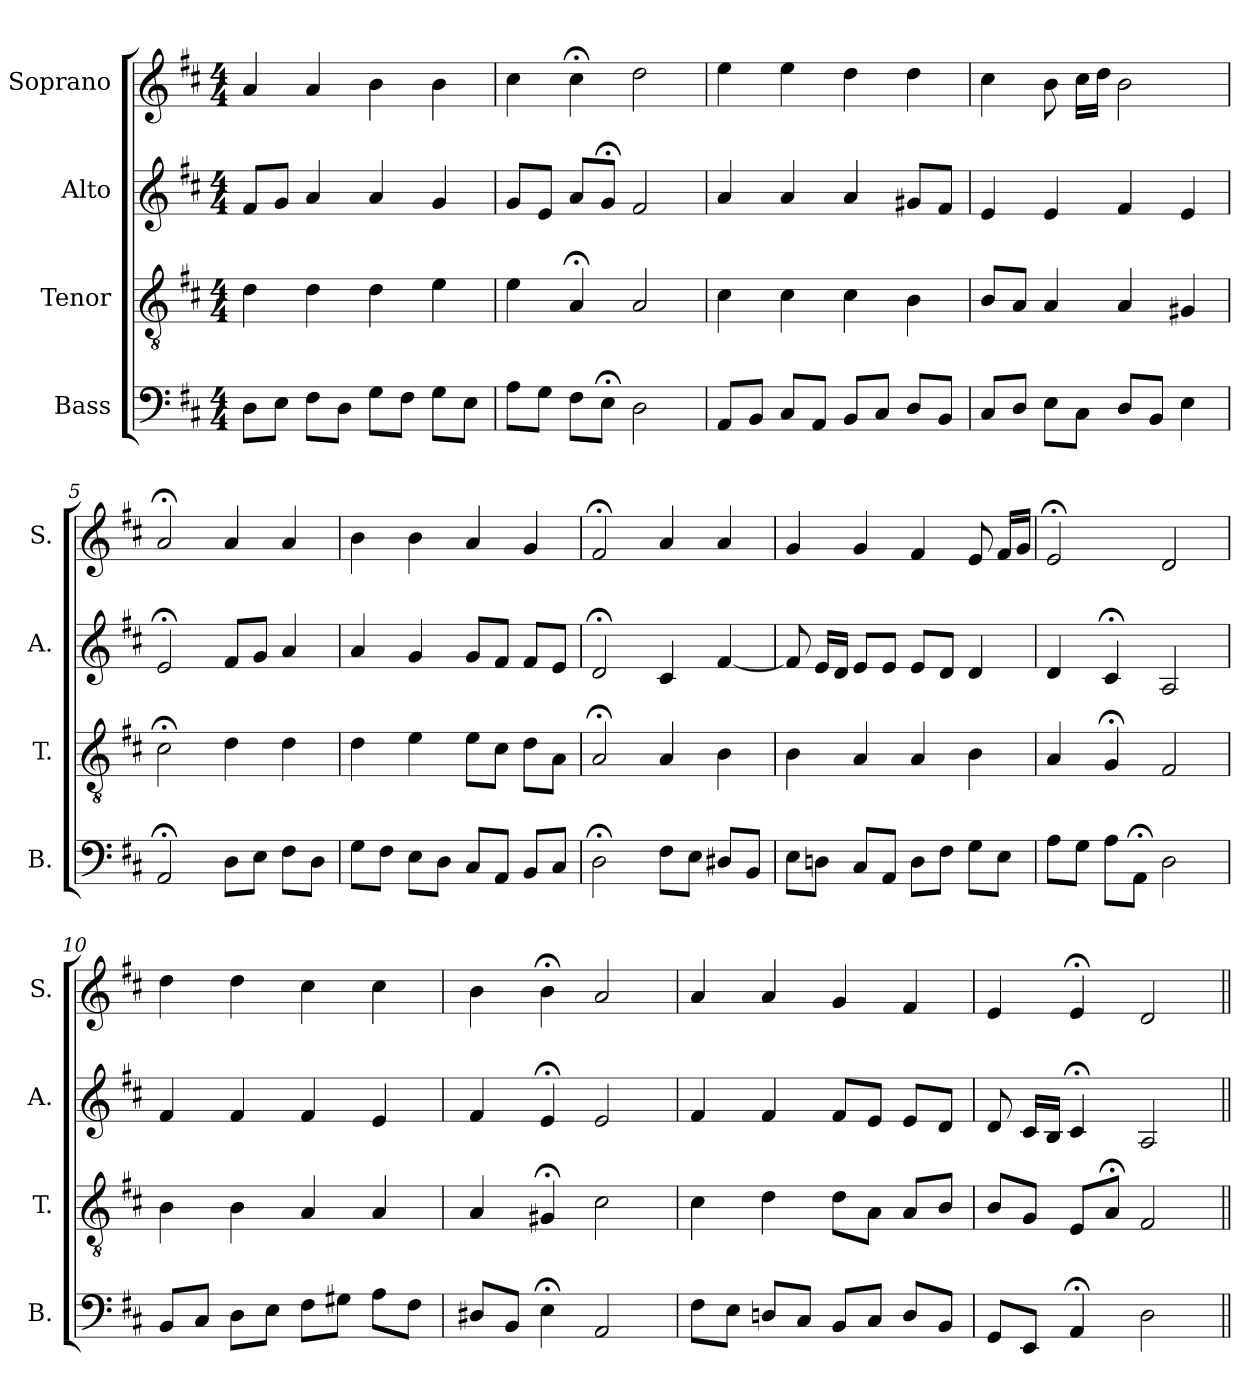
**kern	**kern	**kern	**kern
*part4	*part3	*part2	*part1
*staff4	*staff3	*staff2	*staff1
*I"Bass	*I"Tenor	*I"Alto	*I"Soprano
*I'B.	*I'T.	*I'A.	*I'S.
*clefF4	*clefGv2	*clefG2	*clefG2
*	*ITrd7c12	*	*
*k[f#c#]	*k[f#c#]	*k[f#c#]	*k[f#c#]
*D:	*D:	*D:	*D:
*M4/4	*M4/4	*M4/4	*M4/4
=1	=1	=1	=1
8D\L	4D\	8f#/L	4a/
8E\J	.	8g/J	.
8F#\L	4D\	4a/	4a/
8D\J	.	.	.
8G\L	4D\	4a/	4b\
8F#\J	.	.	.
8G\L	4E\	4g/	4b\
8E\J	.	.	.
=2	=2	=2	=2
8A\L	4E\	8g/L	4cc#\
8G\J	.	8e/J	.
8F#\L	4AA;</	8a/L	4cc#;<\
8E;<\J	.	8g;</J	.
2D\	2AA/	2f#/	2dd\
=3	=3	=3	=3
8AA/L	4C#\	4a/	4ee\
8BB/J	.	.	.
8C#/L	4C#\	4a/	4ee\
8AA/J	.	.	.
8BB/L	4C#\	4a/	4dd\
8C#/J	.	.	.
8D/L	4BB\	8g#X/L	4dd\
8BB/J	.	8f#/J	.
=4	=4	=4	=4
8C#/L	8BB/L	4e/	4cc#\
8D/J	8AA/J	.	.
8E\L	4AA/	4e/	8b\
8C#\J	.	.	16cc#\LL
.	.	.	16dd\JJ
8D/L	4AA/	4f#/	2b\
8BB/J	.	.	.
4E\	4GG#X/	4e/	.
!!LO:LB:g=z
=5	=5	=5	=5
2AA;</	2C#;<\	2e;</	2a;</
8D\L	4D\	8f#/L	4a/
8E\J	.	8g/J	.
8F#\L	4D\	4a/	4a/
8D\J	.	.	.
=6	=6	=6	=6
8G\L	4D\	4a/	4b\
8F#\J	.	.	.
8E\L	4E\	4g/	4b\
8D\J	.	.	.
8C#/L	8E\L	8g/L	4a/
8AA/J	8C#\J	8f#/J	.
8BB/L	8D\L	8f#/L	4g/
8C#/J	8AA\J	8e/J	.
=7	=7	=7	=7
2D;<\	2AA;</	2d;</	2f#;</
8F#\L	4AA/	4c#/	4a/
8E\J	.	.	.
8D#X/L	4BB\	[4f#/	4a/
8BB/J	.	.	.
=8	=8	=8	=8
8E\L	4BB\	8f#/]	4g/
8Dn\J	.	16e/LL	.
.	.	16d/JJ	.
8C#/L	4AA/	8e/L	4g/
8AA/J	.	8e/J	.
8D\L	4AA/	8e/L	4f#/
8F#\J	.	8d/J	.
8G\L	4BB\	4d/	8e/
8E\J	.	.	16f#/LL
.	.	.	16g/JJ
!!LO:PB:g=z
=9	=9	=9	=9
8A\L	4AA/	4d/	2e;</
8G\J	.	.	.
8A\L	4GG;</	4c#;</	.
8AA;<\J	.	.	.
2D\	2FF#/	2A/	2d/
=10	=10	=10	=10
8BB/L	4BB\	4f#/	4dd\
8C#/J	.	.	.
8D\L	4BB\	4f#/	4dd\
8E\J	.	.	.
8F#\L	4AA/	4f#/	4cc#\
8G#X\J	.	.	.
8A\L	4AA/	4e/	4cc#\
8F#\J	.	.	.
=11	=11	=11	=11
8D#X/L	4AA/	4f#/	4b\
8BB/J	.	.	.
4E;<\	4GG#X;</	4e;</	4b;<\
2AA/	2C#\	2e/	2a/
!!LO:LB:g=z
=12	=12	=12	=12
8F#\L	4C#\	4f#/	4a/
8E\J	.	.	.
8Dn/L	4D\	4f#/	4a/
8C#/J	.	.	.
8BB/L	8D\L	8f#/L	4g/
8C#/J	8AA\J	8e/J	.
8D/L	8AA/L	8e/L	4f#/
8BB/J	8BB/J	8d/J	.
=13	=13	=13	=13
8GG/L	8BB/L	8d/	4e/
8EE/J	8GG/J	16c#/LL	.
.	.	16B/JJ	.
4AA;</	8EE/L	4c#;</	4e;</
.	8AA;</J	.	.
2D\	2FF#/	2A/	2d/
=||	=||	=||	=||
*-	*-	*-	*-
